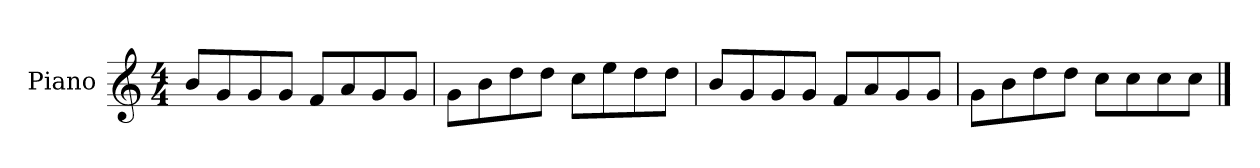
**kern
*part1
*staff1
*I"Piano
*I'P-no
*clefG2
*k[]
*M4/4
*MM90
=1
8b/L
8g/
8g/
8g/J
8f/L
8a/
8g/
8g/J
=2
8g\L
8b\
8dd\
8dd\J
8cc\L
8ee\
8dd\
8dd\J
=3
8b/L
8g/
8g/
8g/J
8f/L
8a/
8g/
8g/J
=4
8g\L
8b\
8dd\
8dd\J
8cc\L
8cc\
8cc\
8cc\J
==
*-
